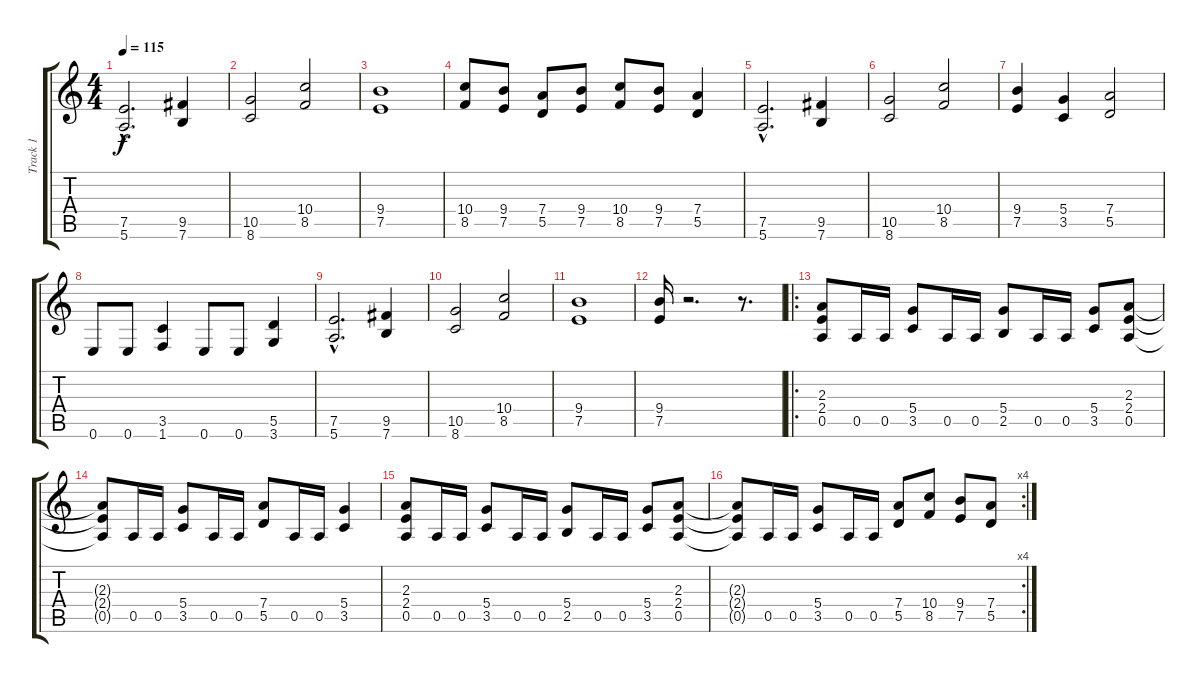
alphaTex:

\track ("Track 1" "Track 1") {instrument acousticguitarsteel}
\staff {score tabs}
\tuning (E4 B3 G3 D3 A2 E2) {hide}
\ts (4 4)
\tempo 115
\clef g2
\ks c
(7.5{hac} 5.6{hac}).2{d dy f} (9.5 7.6).4 |
(10.5 8.6).2 (10.4 8.5).2 |
(9.4 7.5).1 |
(10.4 8.5).8 (9.4 7.5).8 (7.4 5.5).8 (9.4 7.5).8 (10.4 8.5).8 (9.4 7.5).8 (7.4 5.5).4 |
(7.5{hac} 5.6{hac}).2{d} (9.5 7.6).4 |
(10.5 8.6).2 (10.4 8.5).2 |
(9.4 7.5).4 (5.4 3.5).4 (7.4 5.5).2 |
0.6.8 0.6.8 (3.5 1.6).4 0.6.8 0.6.8 (5.5 3.6).4 |
(7.5{hac} 5.6{hac}).2{d} (9.5 7.6).4 |
(10.5 8.6).2 (10.4 8.5).2 |
(9.4 7.5).1 |
(9.4 7.5).16 r.2{d} r.8{d} |
\ro
(2.3 2.4 0.5).8 0.5.16 0.5.16 (5.4 3.5).8 0.5.16 0.5.16 (5.4 2.5).8 0.5.16 0.5.16 (5.4 3.5).8 (2.3 2.4 0.5).8 |
(2.3{t} 2.4{t} 0.5{t}).8 0.5.16 0.5.16 (5.4 3.5).8 0.5.16 0.5.16 (7.4 5.5).8 0.5.16 0.5.16 (5.4 3.5).4 |
(2.3 2.4 0.5).8 0.5.16 0.5.16 (5.4 3.5).8 0.5.16 0.5.16 (5.4 2.5).8 0.5.16 0.5.16 (5.4 3.5).8 (2.3 2.4 0.5).8 |
\rc 4
(2.3{t} 2.4{t} 0.5{t}).8 0.5.16 0.5.16 (5.4 3.5).8 0.5.16 0.5.16 (7.4 5.5).8 (10.4 8.5).8 (9.4 7.5).8 (7.4 5.5).8
